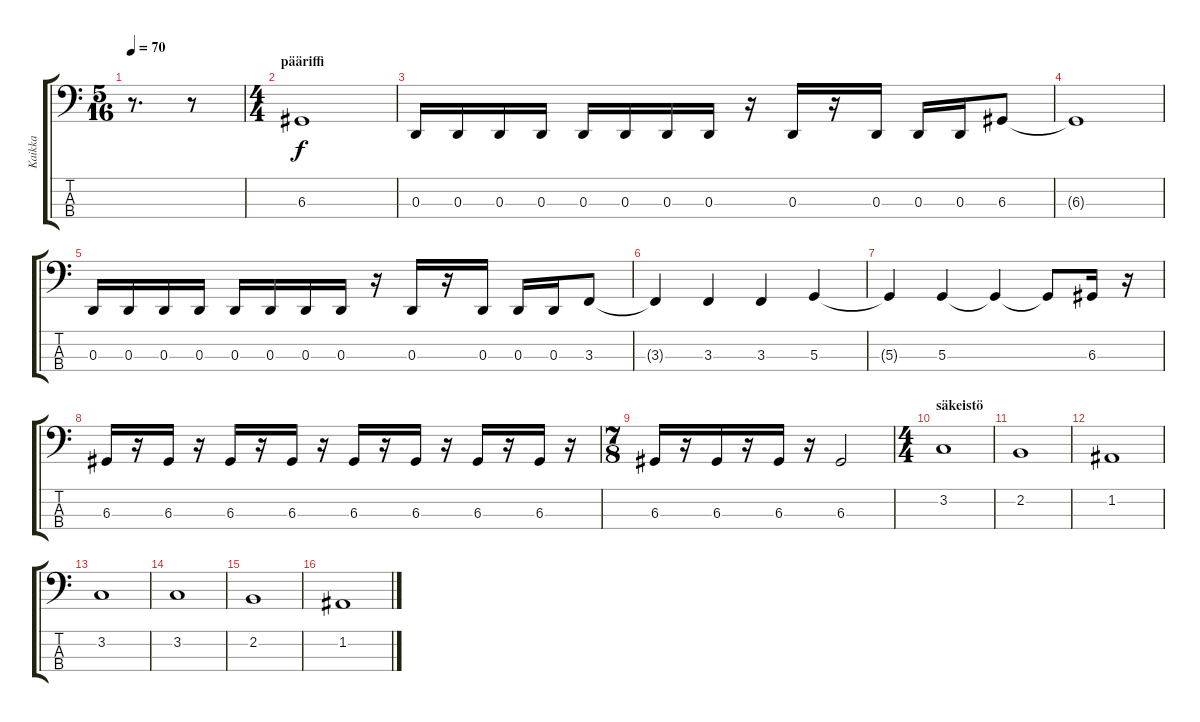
\track ("Kaikka" "Kaikka") {instrument electricbasspick}
\staff {score tabs}
\tuning (D2 A1 D1 A0) {hide}
\ts (5 16)
\tempo 70
\clef f4
\ks c
r.8{d dy f instrument electricbasspick} r.8 |
\ts (4 4)
\section ("" "pääriffi")
6.3.1 |
0.3.16 0.3.16 0.3.16 0.3.16 0.3.16 0.3.16 0.3.16 0.3.16 r.16 0.3.16 r.16 0.3.16 0.3.16 0.3.16 6.3.8 |
6.3{t}.1 |
0.3.16 0.3.16 0.3.16 0.3.16 0.3.16 0.3.16 0.3.16 0.3.16 r.16 0.3.16 r.16 0.3.16 0.3.16 0.3.16 3.3.8 |
3.3{t}.4 3.3.4 3.3.4 5.3.4 |
5.3{t}.4 5.3.4 5.3{t}.4 5.3{t}.8 6.3.16 r.16 |
6.3.16 r.16 6.3.16 r.16 6.3.16 r.16 6.3.16 r.16 6.3.16 r.16 6.3.16 r.16 6.3.16 r.16 6.3.16 r.16 |
\ts (7 8)
6.3.16 r.16 6.3.16 r.16 6.3.16 r.16 6.3.2 |
\ts (4 4)
\section ("" "säkeistö")
3.2.1 |
2.2.1 |
1.2.1 |
3.2.1 |
3.2.1 |
2.2.1 |
1.2.1
